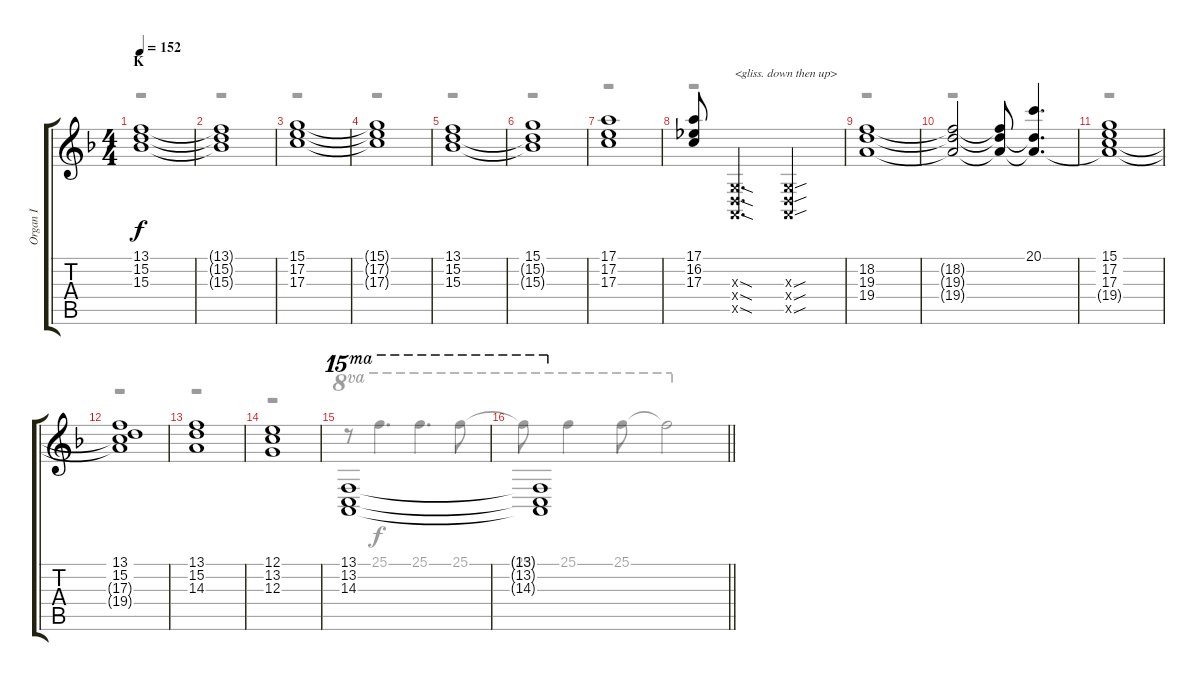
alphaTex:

\track ("Organ I" "Organ I") {instrument drawbarorgan}
\staff {score tabs}
\tuning (E4 B3 G3 D3 A2 E2) {hide}
\voice
\ts (4 4)
\section ("" "K")
\tempo 152
\clef g2
\ks f
(13.1 15.2 15.3).1{dy f} |
(13.1{t} 15.2{t} 15.3{t}).1 |
(15.1 17.2 17.3).1 |
(15.1{t} 17.2{t} 17.3{t}).1 |
(13.1 15.2 15.3).1 |
(15.1 15.2{t} 15.3{t}).1 |
(17.1 17.2 17.3).1 |
(17.1 16.2 17.3).8 (0.3{sod x} 0.4{sod x} 0.5{sod x}).4{d txt "<gliss. down then up>"} (0.3{sou x} 0.4{sou x} 0.5{sou x}).2 |
(18.2 19.3 19.4).1 |
(18.2{t} 19.3{t} 19.4{t}).2 (18.2{t} 19.3{t} 19.4{t}).8 (20.1 19.3{t} 19.4{t}).4{d} |
(15.1 17.2 17.3 19.4{t}).1 |
(13.1 15.2 17.3{t} 19.4{t}).1 |
(13.1 15.2 14.3).1 |
(12.1 13.2 12.3).1 |
(13.1 13.2 14.3).1{ot 15ma} |
\barLineRight lightlight
(13.1{t} 13.2{t} 14.3{t}).1{ot 15ma}
\voice
\clef g2
\ottava regular
\simile none
\ks f
r.1{dy f} |
r.1 |
r.1 |
r.1 |
r.1 |
r.1 |
r.1 |
r.1 |
r.1 |
r.1 |
r.1 |
r.1 |
r.1 |
r.1 |
r.8{ot 8va} 25.1.4{d ot 8va} 25.1.4{d ot 8va} 25.1.8{ot 8va} |
\barLineRight lightlight
25.1{t}.8{ot 8va} 25.1.4{ot 8va} 25.1.8{ot 8va} 25.1{t}.2{ot 8va}
